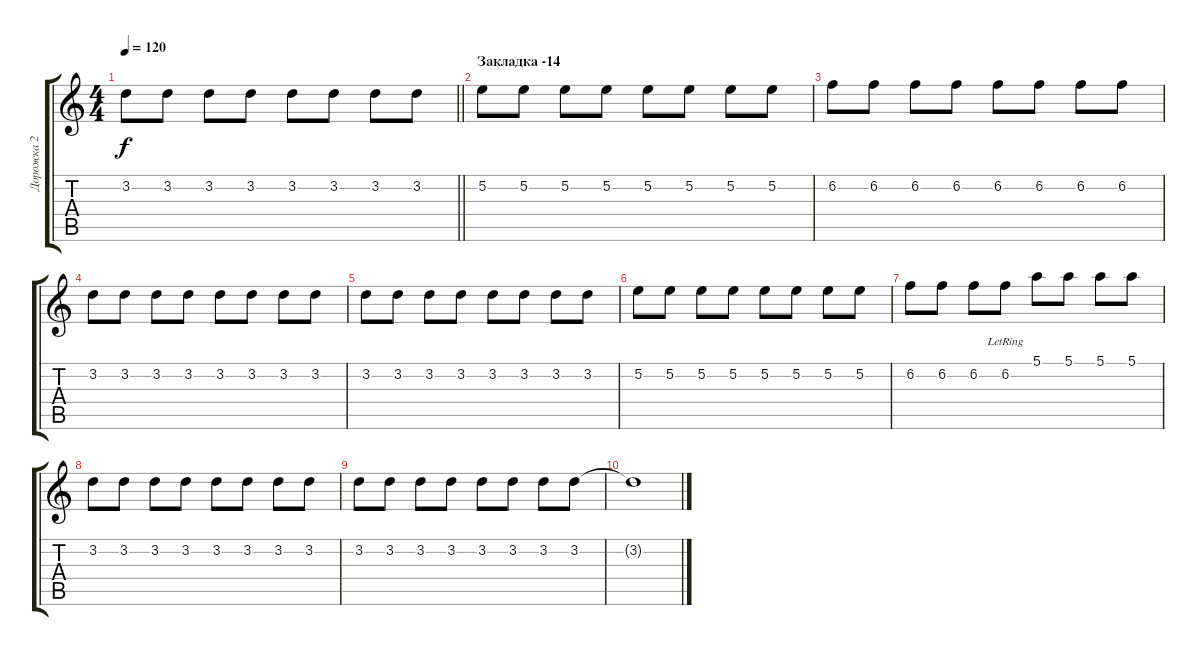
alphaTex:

\track ("Дорожка 2" "Дорожка 2") {instrument distortionguitar}
\staff {score tabs}
\tuning (E4 B3 G3 D3 A2 E2) {hide}
\ts (4 4)
\tempo 120
\clef g2
\barLineRight lightlight
\ks c
3.2.8{dy f} 3.2.8 3.2.8 3.2.8 3.2.8 3.2.8 3.2.8 3.2.8 |
\section ("" "Закладка -14")
5.2.8 5.2.8 5.2.8 5.2.8 5.2.8 5.2.8 5.2.8 5.2.8 |
6.2.8 6.2.8 6.2.8 6.2.8 6.2.8 6.2.8 6.2.8 6.2.8 |
3.2.8 3.2.8 3.2.8 3.2.8 3.2.8 3.2.8 3.2.8 3.2.8 |
3.2.8 3.2.8 3.2.8 3.2.8 3.2.8 3.2.8 3.2.8 3.2.8 |
5.2.8 5.2.8 5.2.8 5.2.8 5.2.8 5.2.8 5.2.8 5.2.8 |
6.2.8 6.2.8 6.2.8 6.2{lr}.8 5.1.8 5.1.8 5.1.8 5.1.8 |
3.2.8 3.2.8 3.2.8 3.2.8 3.2.8 3.2.8 3.2.8 3.2.8 |
3.2.8 3.2.8 3.2.8 3.2.8 3.2.8 3.2.8 3.2.8 3.2.8 |
3.2{t}.1
